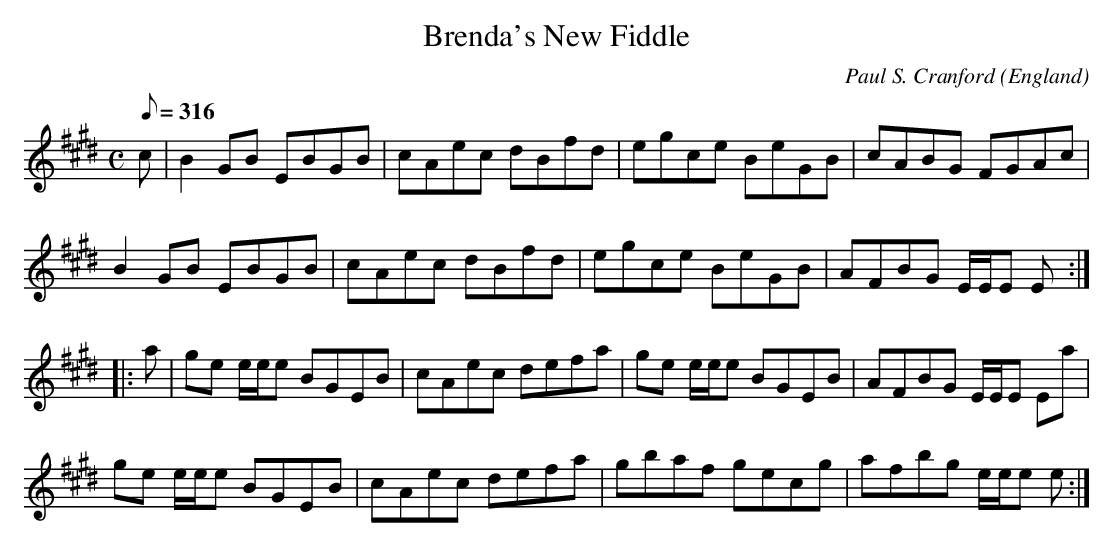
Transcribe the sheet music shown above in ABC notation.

X:1
T:Brenda's New Fiddle
C:Paul S. Cranford
O:England
L:1/8
Q:316
M:C
K:E
c|B2 GB EBGB|cAec dBfd|egce BeGB|cABG FGAc|
B2 GB EBGB|cAec dBfd|egce BeGB|AFBG E/E/E E:|
|:a|ge e/e/e BGEB|cAec defa|ge e/e/e BGEB|AFBG E/E/E Ea|
ge e/e/e BGEB|cAec defa|gbaf gecg|afbg e/e/e e:|
